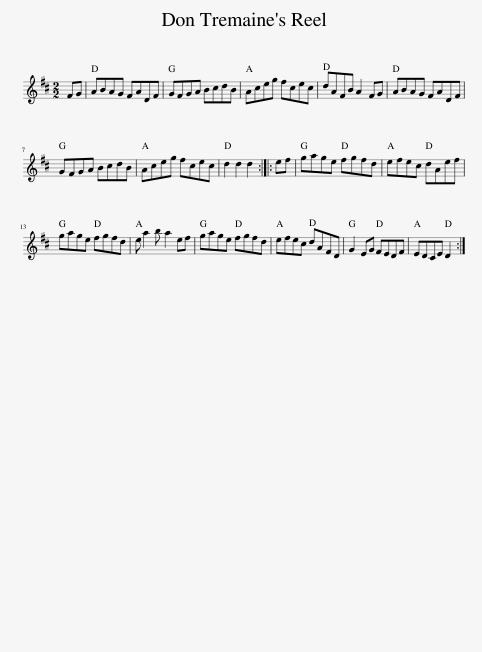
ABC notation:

X:1
L:1/8
M:2/2
I:linebreak $
K:D
V:1 treble
V:1
 FG | ABAG FADF | GFGA BcdB | Aceg fcec | dAFB A2 FG | %5
 ABAG FADF |$ GFGA BcdB | Aceg fcec | d2 d2 d2 :: ef | %10
 gage fgfd | efec dAef |$ gage fgfd | e a2 b a2 ef | gage fgfd | %15
 efec dAFD | G2 EG FEDF | EDCE D2 :| %18
